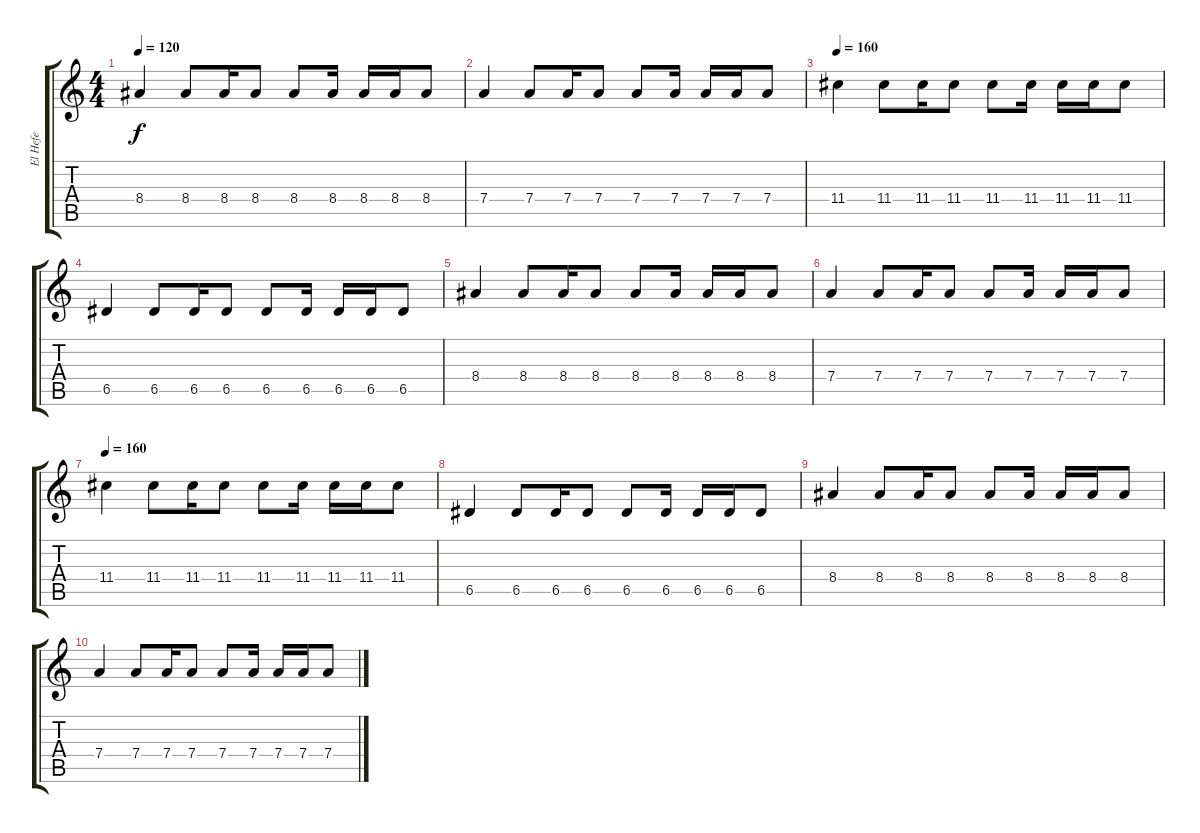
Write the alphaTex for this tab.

\track ("El Hefe" "El Hefe") {instrument overdrivenguitar}
\staff {score tabs}
\tuning (E4 B3 G3 D3 A2 E2) {hide}
\ts (4 4)
\tempo 120
\clef g2
\ks c
8.4.4{dy f instrument overdrivenguitar} 8.4.8{instrument electricguitarmuted} 8.4.16 8.4.8 8.4.8 8.4.16 8.4.16 8.4.16 8.4.8 |
7.4.4{instrument overdrivenguitar} 7.4.8{instrument electricguitarmuted} 7.4.16 7.4.8 7.4.8 7.4.16 7.4.16 7.4.16 7.4.8 |
\tempo 160
11.4.4{instrument overdrivenguitar} 11.4.8 11.4.16 11.4.8 11.4.8 11.4.16 11.4.16 11.4.16 11.4.8 |
6.5.4 6.5.8 6.5.16 6.5.8 6.5.8 6.5.16 6.5.16 6.5.16 6.5.8 |
8.4.4 8.4.8 8.4.16 8.4.8 8.4.8 8.4.16 8.4.16 8.4.16 8.4.8 |
7.4.4 7.4.8 7.4.16 7.4.8 7.4.8 7.4.16 7.4.16 7.4.16 7.4.8 |
\tempo 160
11.4.4{instrument overdrivenguitar} 11.4.8 11.4.16 11.4.8 11.4.8 11.4.16 11.4.16 11.4.16 11.4.8 |
6.5.4 6.5.8 6.5.16 6.5.8 6.5.8 6.5.16 6.5.16 6.5.16 6.5.8 |
8.4.4 8.4.8 8.4.16 8.4.8 8.4.8 8.4.16 8.4.16 8.4.16 8.4.8 |
7.4.4 7.4.8 7.4.16 7.4.8 7.4.8 7.4.16 7.4.16 7.4.16 7.4.8
